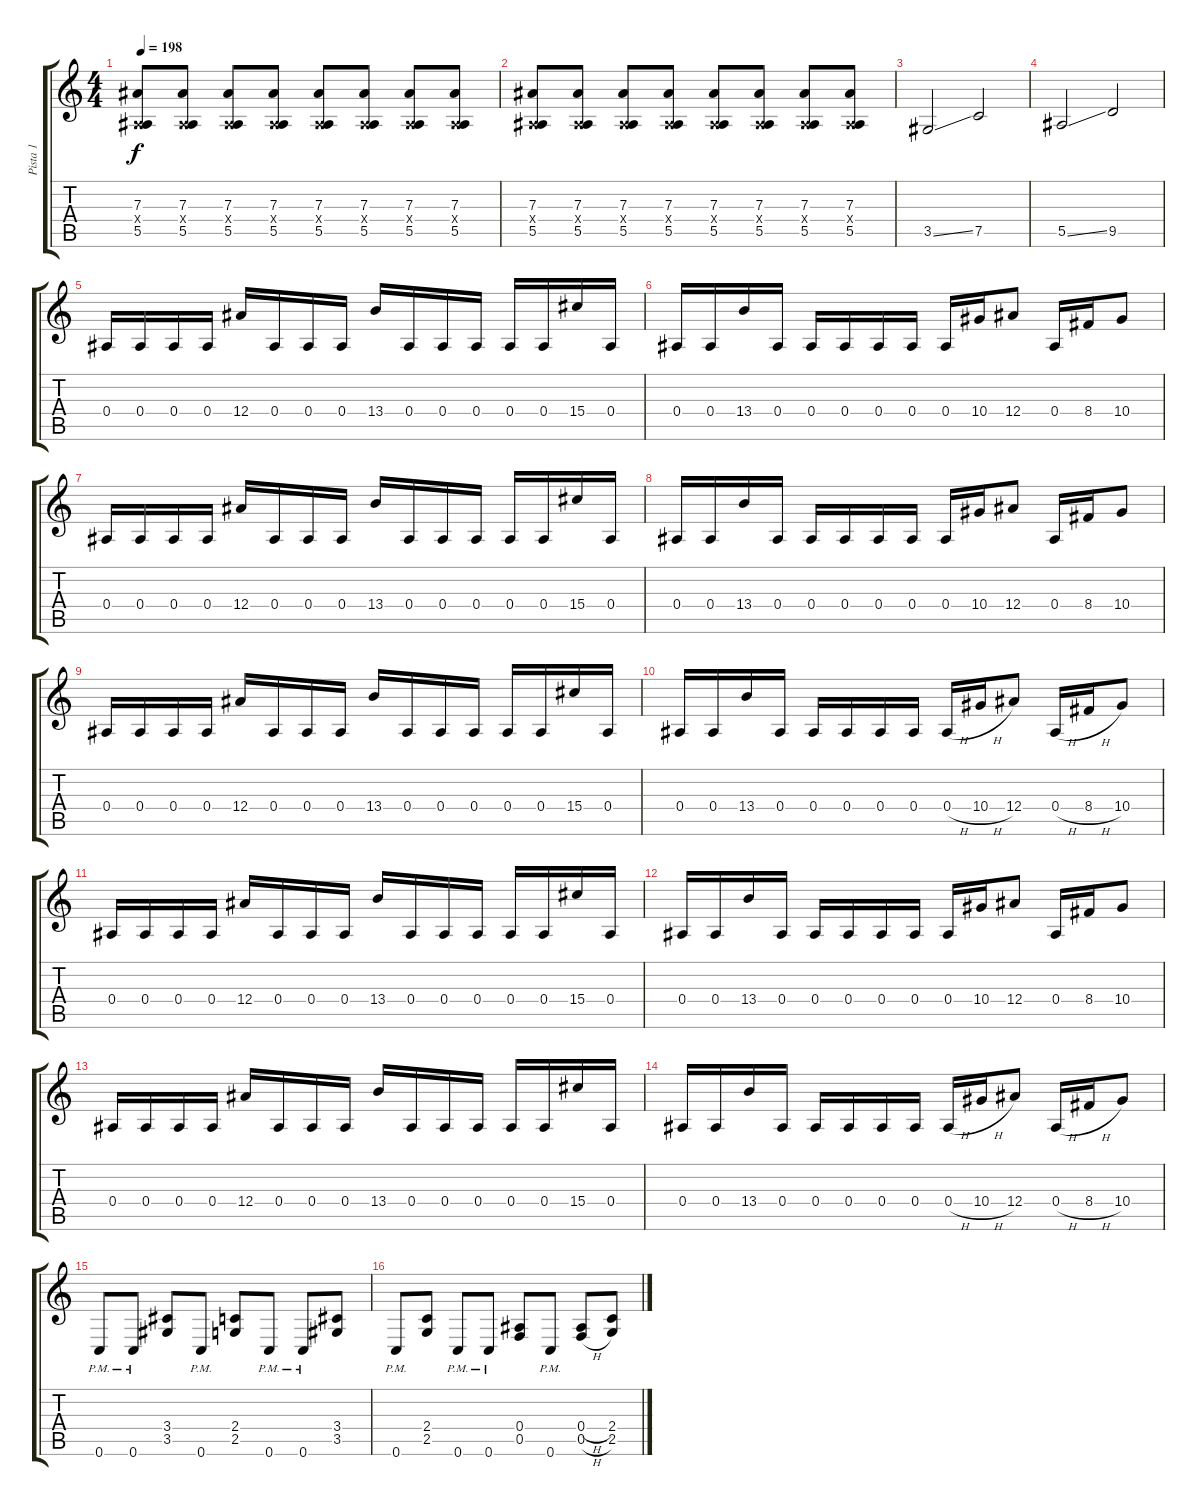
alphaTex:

\track ("Pista 1" "Pista 1") {instrument distortionguitar}
\staff {score tabs}
\tuning (C4 G3 Eb3 Bb2 F2 C2) {hide}
\ts (4 4)
\tempo 198
\clef g2
\ks c
(7.3 0.4{x} 5.5).8{dy f} (7.3 0.4{x} 5.5).8 (7.3 0.4{x} 5.5).8 (7.3 0.4{x} 5.5).8 (7.3 0.4{x} 5.5).8 (7.3 0.4{x} 5.5).8 (7.3 0.4{x} 5.5).8 (7.3 0.4{x} 5.5).8 |
(7.3 0.4{x} 5.5).8 (7.3 0.4{x} 5.5).8 (7.3 0.4{x} 5.5).8 (7.3 0.4{x} 5.5).8 (7.3 0.4{x} 5.5).8 (7.3 0.4{x} 5.5).8 (7.3 0.4{x} 5.5).8 (7.3 0.4{x} 5.5).8 |
3.5{ss}.2 7.5.2 |
5.5{ss}.2 9.5.2 |
0.4.16 0.4.16 0.4.16 0.4.16 12.4.16 0.4.16 0.4.16 0.4.16 13.4.16 0.4.16 0.4.16 0.4.16 0.4.16 0.4.16 15.4.16 0.4.16 |
0.4.16 0.4.16 13.4.16 0.4.16 0.4.16 0.4.16 0.4.16 0.4.16 0.4.16 10.4.16 12.4.8 0.4.16 8.4.16 10.4.8 |
0.4.16 0.4.16 0.4.16 0.4.16 12.4.16 0.4.16 0.4.16 0.4.16 13.4.16 0.4.16 0.4.16 0.4.16 0.4.16 0.4.16 15.4.16 0.4.16 |
0.4.16 0.4.16 13.4.16 0.4.16 0.4.16 0.4.16 0.4.16 0.4.16 0.4.16 10.4.16 12.4.8 0.4.16 8.4.16 10.4.8 |
0.4.16 0.4.16 0.4.16 0.4.16 12.4.16 0.4.16 0.4.16 0.4.16 13.4.16 0.4.16 0.4.16 0.4.16 0.4.16 0.4.16 15.4.16 0.4.16 |
0.4.16 0.4.16 13.4.16 0.4.16 0.4.16 0.4.16 0.4.16 0.4.16 0.4{h}.16 10.4{h}.16 12.4.8 0.4{h}.16 8.4{h}.16 10.4.8 |
0.4.16 0.4.16 0.4.16 0.4.16 12.4.16 0.4.16 0.4.16 0.4.16 13.4.16 0.4.16 0.4.16 0.4.16 0.4.16 0.4.16 15.4.16 0.4.16 |
0.4.16 0.4.16 13.4.16 0.4.16 0.4.16 0.4.16 0.4.16 0.4.16 0.4.16 10.4.16 12.4.8 0.4.16 8.4.16 10.4.8 |
0.4.16 0.4.16 0.4.16 0.4.16 12.4.16 0.4.16 0.4.16 0.4.16 13.4.16 0.4.16 0.4.16 0.4.16 0.4.16 0.4.16 15.4.16 0.4.16 |
0.4.16 0.4.16 13.4.16 0.4.16 0.4.16 0.4.16 0.4.16 0.4.16 0.4{h}.16 10.4{h}.16 12.4.8 0.4{h}.16 8.4{h}.16 10.4.8 |
0.6{pm}.8 0.6{pm}.8 (3.4 3.5).8 0.6{pm}.8 (2.4 2.5).8 0.6{pm}.8 0.6{pm}.8 (3.4 3.5).8 |
0.6{pm}.8 (2.4 2.5).8 0.6{pm}.8 0.6{pm}.8 (0.4 0.5).8 0.6{pm}.8 (0.4{h} 0.5{h}).8 (2.4 2.5).8
